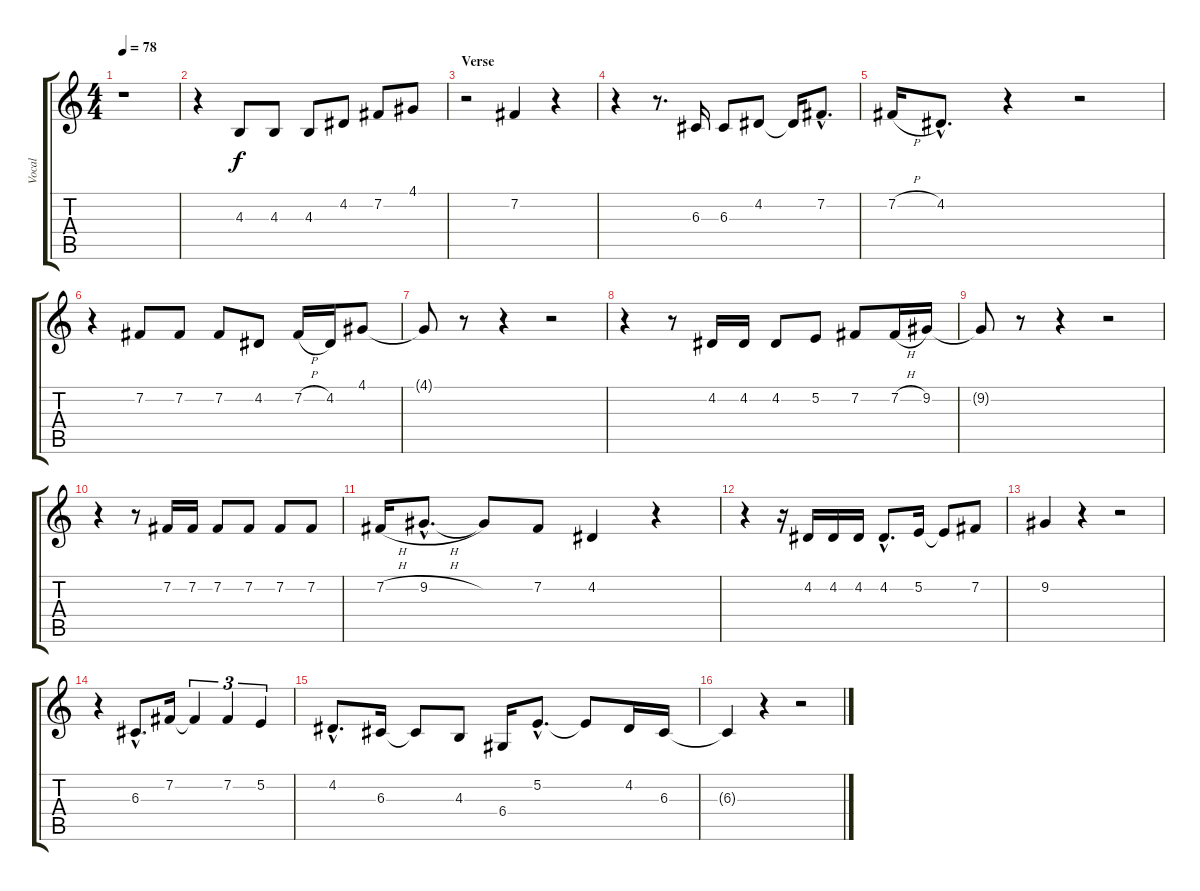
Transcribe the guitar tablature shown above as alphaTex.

\track ("Vocal" "Vocal") {instrument flute}
\staff {score tabs}
\tuning (E4 B3 G3 D3 A2 E2) {hide}
\ts (4 4)
\tempo 78
\clef g2
\ks c
r.1{dy f} |
r.4 4.3.8 4.3.8 4.3.8 4.2.8 7.2.8 4.1.8 |
\section ("" "Verse")
r.2 7.2.4 r.4 |
r.4 r.8{d} 6.3.16 6.3.8 4.2.8 4.2{t}.16 7.2{hac}.8{d} |
7.2{h}.16 4.2{hac}.8{d} r.4 r.2 |
r.4 7.2.8 7.2.8 7.2.8 4.2.8 7.2{h}.16 4.2.16 4.1.8 |
4.1{t}.8 r.8 r.4 r.2 |
r.4 r.8 4.2.16 4.2.16 4.2.8 5.2.8 7.2.8 7.2{h}.16 9.2.16 |
9.2{t}.8 r.8 r.4 r.2 |
r.4 r.8 7.2.16 7.2.16 7.2.8 7.2.8 7.2.8 7.2.8 |
7.2{h}.16 9.2{h hac}.8{d} 9.2{t}.8 7.2.8 4.2.4 r.4 |
r.4 r.16 4.2.16 4.2.16 4.2.16 4.2{hac}.8{d} 5.2.16 5.2{t}.8 7.2.8 |
9.2.4 r.4 r.2 |
r.4 6.3{hac}.8{d} 7.2.16 7.2{t}.4{tu (3 2)} 7.2.4{tu (3 2)} 5.2.4{tu (3 2)} |
4.2{hac}.8{d} 6.3.16 6.3{t}.8 4.3.8 6.4.16 5.2{hac}.8{d} 5.2{t}.8 4.2.16 6.3.16 |
6.3{t}.4 r.4 r.2
